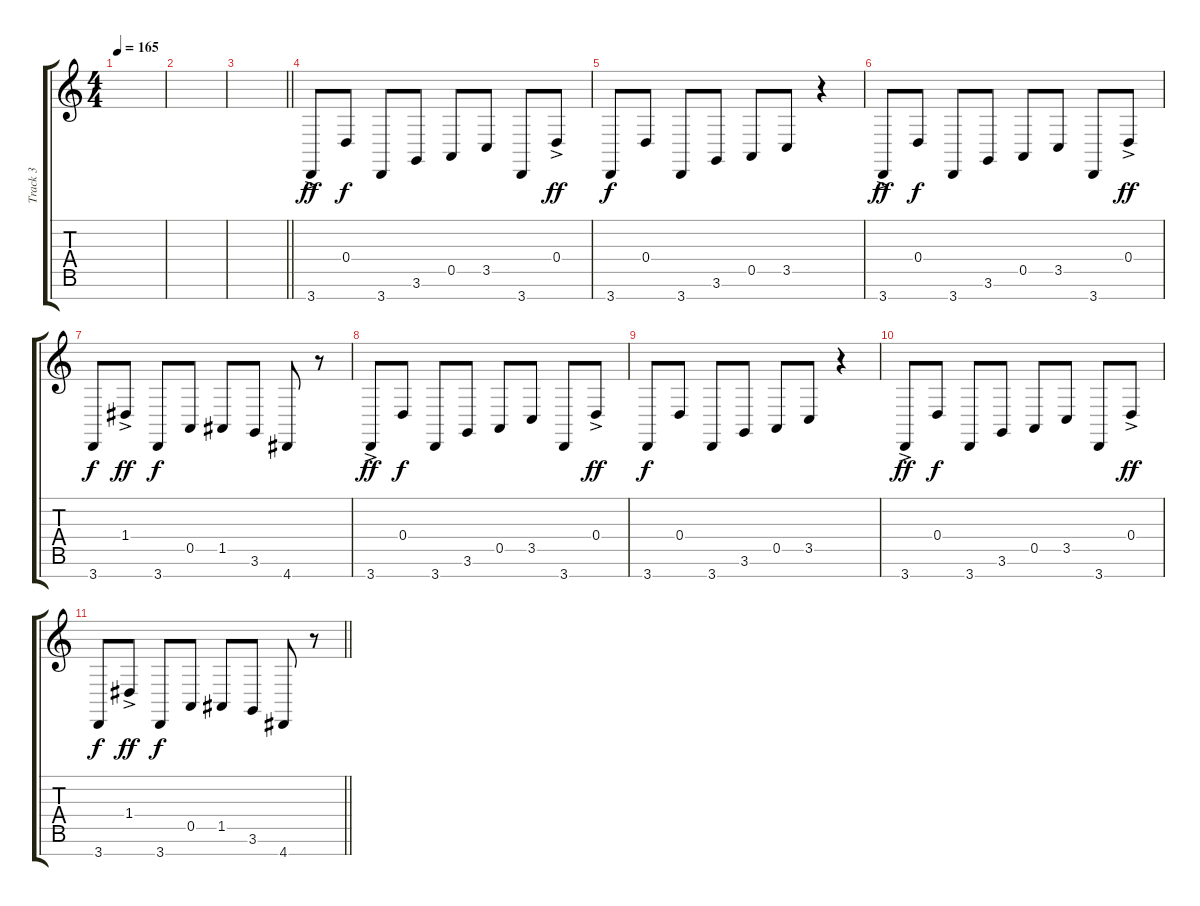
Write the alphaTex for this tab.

\track ("Track 3" "Track 3") {instrument lead1square}
\staff {score tabs}
\tuning (E4 B3 G3 D3 A2 E2 B1) {hide}
\ts (4 4)
\tempo 165
\clef g2
\ks c
|
|
\barLineRight lightlight
|
3.7{ac}.8{dy ff} 0.4.8{dy f} 3.7.8 3.6.8 0.5.8 3.5.8 3.7.8 0.4{ac}.8{dy ff} |
3.7.8{dy f} 0.4.8 3.7.8 3.6.8 0.5.8 3.5.8 r.4 |
3.7{ac}.8{dy ff} 0.4.8{dy f} 3.7.8 3.6.8 0.5.8 3.5.8 3.7.8 0.4{ac}.8{dy ff} |
3.7.8{dy f} 1.4{ac}.8{dy ff} 3.7.8{dy f} 0.5.8 1.5.8 3.6.8 4.7.8 r.8 |
3.7{ac}.8{dy ff} 0.4.8{dy f} 3.7.8 3.6.8 0.5.8 3.5.8 3.7.8 0.4{ac}.8{dy ff} |
3.7.8{dy f} 0.4.8 3.7.8 3.6.8 0.5.8 3.5.8 r.4 |
3.7{ac}.8{dy ff} 0.4.8{dy f} 3.7.8 3.6.8 0.5.8 3.5.8 3.7.8 0.4{ac}.8{dy ff} |
\barLineRight lightlight
3.7.8{dy f} 1.4{ac}.8{dy ff} 3.7.8{dy f} 0.5.8 1.5.8 3.6.8 4.7.8 r.8
